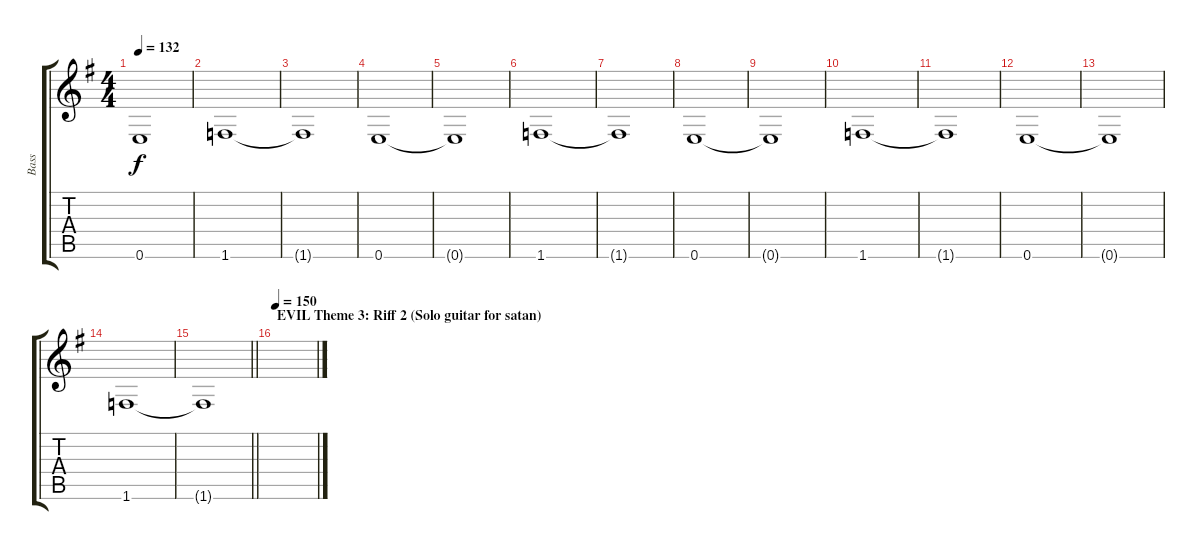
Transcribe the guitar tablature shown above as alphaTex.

\track ("Bass" "Bass") {instrument electricbassfinger}
\staff {score tabs}
\tuning (E4 B3 G3 D3 A2 E2) {hide}
\ts (4 4)
\tempo 132
\clef g2
\ks g
0.6{t}.1{dy f} |
1.6.1 |
1.6{t}.1 |
0.6.1 |
0.6{t}.1 |
1.6.1 |
1.6{t}.1 |
0.6.1 |
0.6{t}.1 |
1.6.1 |
1.6{t}.1 |
0.6.1 |
0.6{t}.1 |
1.6.1 |
\barLineRight lightlight
1.6{t}.1 |
\section ("" "EVIL Theme 3: Riff 2 (Solo guitar for satan)")
\tempo 150
